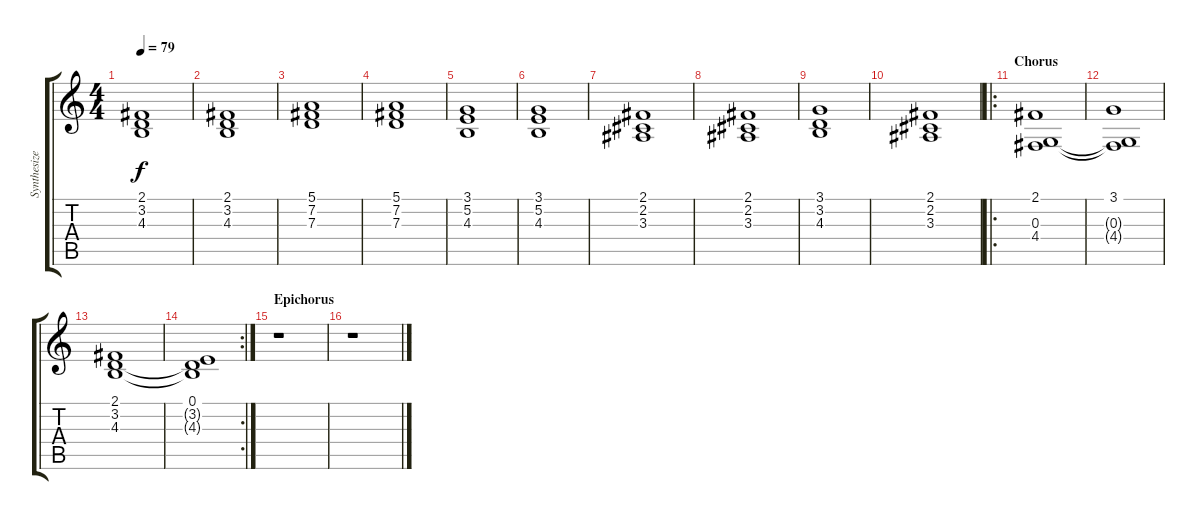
\track ("Synthesizer Right hand" "Synthesize") {instrument synthstrings1}
\staff {score tabs}
\tuning (E4 B3 G3 D3 A2 E2) {hide}
\ts (4 4)
\tempo 79
\clef g2
\ks c
(2.1 3.2 4.3).1{dy f} |
(2.1 3.2 4.3).1 |
(5.1 7.2 7.3).1 |
(5.1 7.2 7.3).1 |
(3.1 5.2 4.3).1 |
(3.1 5.2 4.3).1 |
(2.1 2.2 3.3).1 |
(2.1 2.2 3.3).1 |
(3.1 3.2 4.3).1 |
(2.1 2.2 3.3).1 |
\ro
\section ("" "Chorus")
(2.1 0.3 4.4).1 |
(3.1 0.3{t} 4.4{t}).1 |
(2.1 3.2 4.3).1 |
\rc 2
(0.1 3.2{t} 4.3{t}).1 |
\section ("" "Epichorus")
r.1 |
r.1
